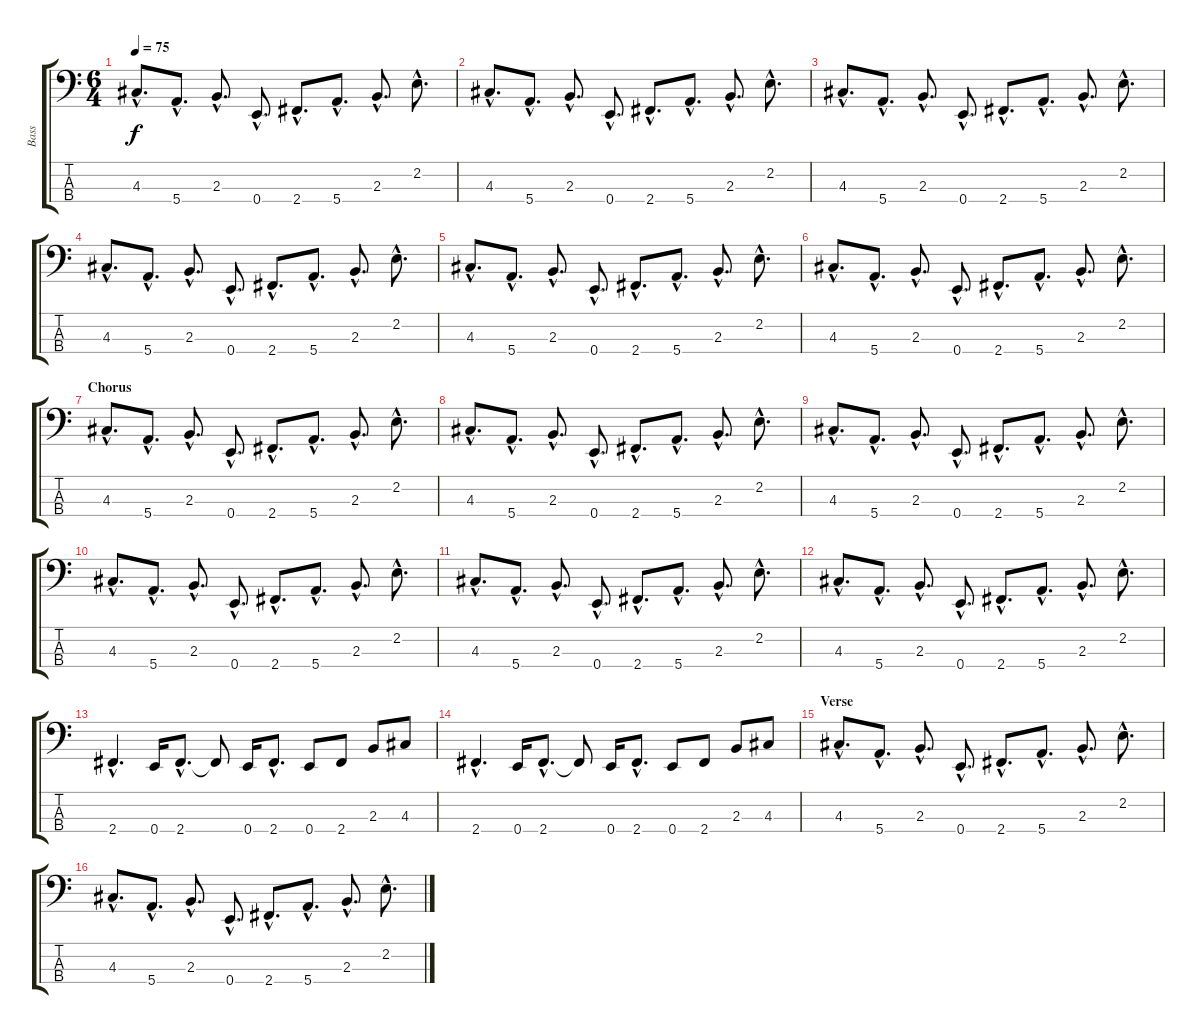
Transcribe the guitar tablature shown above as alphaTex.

\track ("Bass" "Bass") {instrument electricbasspick}
\staff {score tabs}
\tuning (G2 D2 A1 E1) {hide}
\ts (6 4)
\tempo 75
\clef f4
\ks c
4.3{hac}.8{d dy f} 5.4{hac}.8{d} 2.3{hac}.8{d} 0.4{hac}.8{d} 2.4{hac}.8{d} 5.4{hac}.8{d} 2.3{hac}.8{d} 2.2{hac}.8{d} |
4.3{hac}.8{d} 5.4{hac}.8{d} 2.3{hac}.8{d} 0.4{hac}.8{d} 2.4{hac}.8{d} 5.4{hac}.8{d} 2.3{hac}.8{d} 2.2{hac}.8{d} |
4.3{hac}.8{d} 5.4{hac}.8{d} 2.3{hac}.8{d} 0.4{hac}.8{d} 2.4{hac}.8{d} 5.4{hac}.8{d} 2.3{hac}.8{d} 2.2{hac}.8{d} |
4.3{hac}.8{d} 5.4{hac}.8{d} 2.3{hac}.8{d} 0.4{hac}.8{d} 2.4{hac}.8{d} 5.4{hac}.8{d} 2.3{hac}.8{d} 2.2{hac}.8{d} |
4.3{hac}.8{d} 5.4{hac}.8{d} 2.3{hac}.8{d} 0.4{hac}.8{d} 2.4{hac}.8{d} 5.4{hac}.8{d} 2.3{hac}.8{d} 2.2{hac}.8{d} |
4.3{hac}.8{d} 5.4{hac}.8{d} 2.3{hac}.8{d} 0.4{hac}.8{d} 2.4{hac}.8{d} 5.4{hac}.8{d} 2.3{hac}.8{d} 2.2{hac}.8{d} |
\section ("" "Chorus")
4.3{hac}.8{d} 5.4{hac}.8{d} 2.3{hac}.8{d} 0.4{hac}.8{d} 2.4{hac}.8{d} 5.4{hac}.8{d} 2.3{hac}.8{d} 2.2{hac}.8{d} |
4.3{hac}.8{d} 5.4{hac}.8{d} 2.3{hac}.8{d} 0.4{hac}.8{d} 2.4{hac}.8{d} 5.4{hac}.8{d} 2.3{hac}.8{d} 2.2{hac}.8{d} |
4.3{hac}.8{d} 5.4{hac}.8{d} 2.3{hac}.8{d} 0.4{hac}.8{d} 2.4{hac}.8{d} 5.4{hac}.8{d} 2.3{hac}.8{d} 2.2{hac}.8{d} |
4.3{hac}.8{d} 5.4{hac}.8{d} 2.3{hac}.8{d} 0.4{hac}.8{d} 2.4{hac}.8{d} 5.4{hac}.8{d} 2.3{hac}.8{d} 2.2{hac}.8{d} |
4.3{hac}.8{d} 5.4{hac}.8{d} 2.3{hac}.8{d} 0.4{hac}.8{d} 2.4{hac}.8{d} 5.4{hac}.8{d} 2.3{hac}.8{d} 2.2{hac}.8{d} |
4.3{hac}.8{d} 5.4{hac}.8{d} 2.3{hac}.8{d} 0.4{hac}.8{d} 2.4{hac}.8{d} 5.4{hac}.8{d} 2.3{hac}.8{d} 2.2{hac}.8{d} |
2.4{hac}.4{d} 0.4.16 2.4{hac}.8{d} 2.4{t}.8 0.4.16 2.4{hac}.8{d} 0.4.8 2.4.8 2.3.8 4.3.8 |
2.4{hac}.4{d} 0.4.16 2.4{hac}.8{d} 2.4{t}.8 0.4.16 2.4{hac}.8{d} 0.4.8 2.4.8 2.3.8 4.3.8 |
\section ("" "Verse")
4.3{hac}.8{d} 5.4{hac}.8{d} 2.3{hac}.8{d} 0.4{hac}.8{d} 2.4{hac}.8{d} 5.4{hac}.8{d} 2.3{hac}.8{d} 2.2{hac}.8{d} |
4.3{hac}.8{d} 5.4{hac}.8{d} 2.3{hac}.8{d} 0.4{hac}.8{d} 2.4{hac}.8{d} 5.4{hac}.8{d} 2.3{hac}.8{d} 2.2{hac}.8{d}
